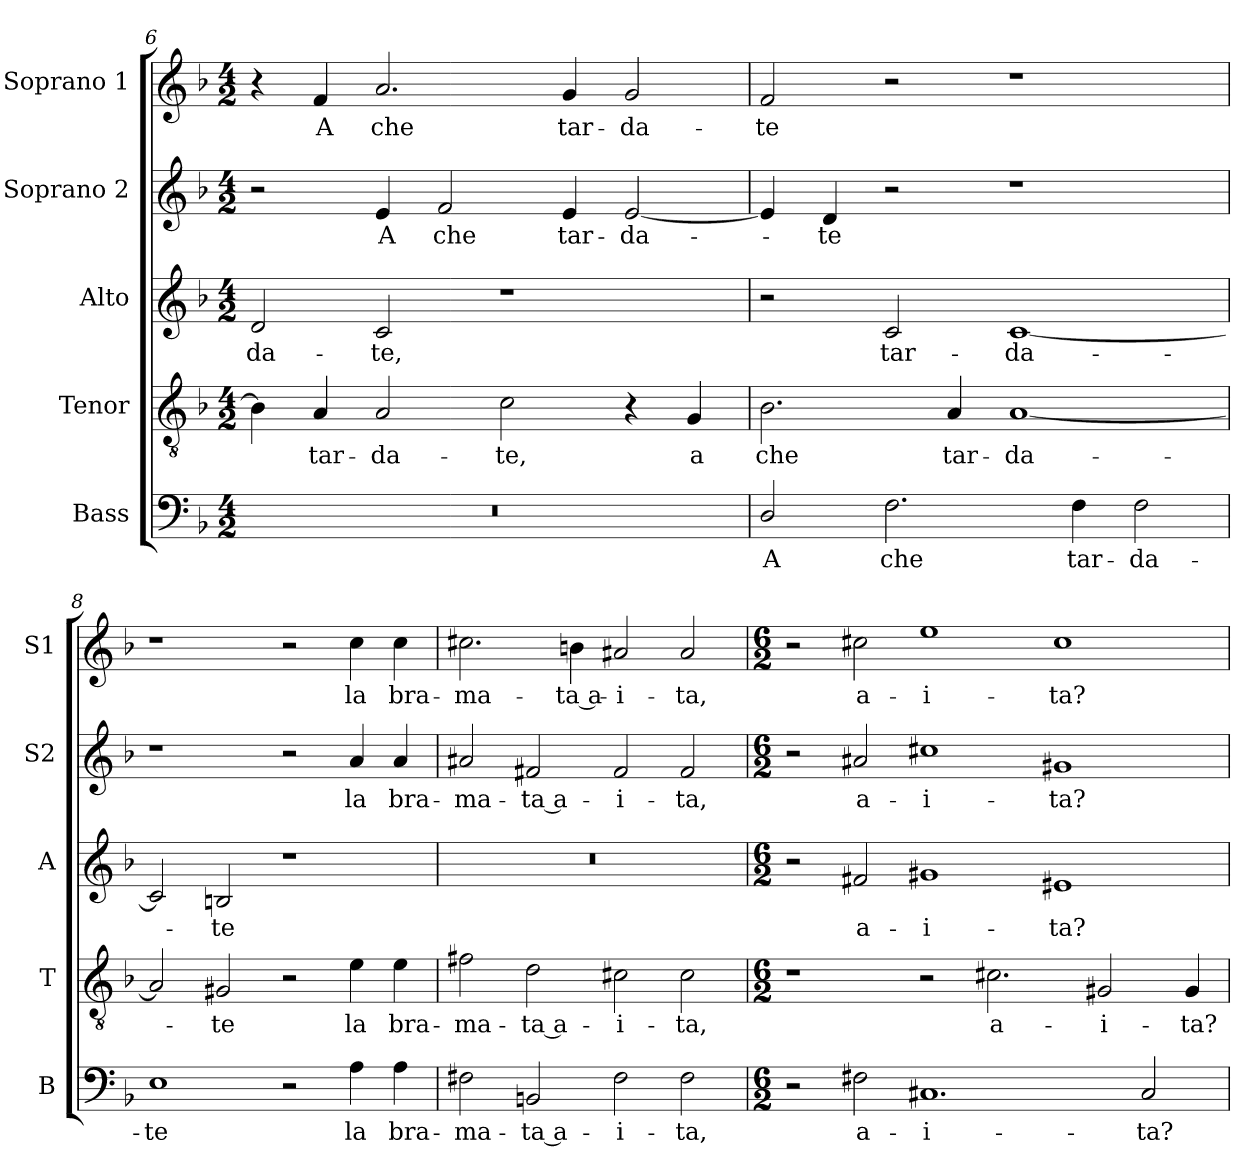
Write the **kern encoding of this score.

**kern	**text	**kern	**text	**kern	**text	**kern	**text	**kern	**text
*part5	*part5	*part4	*part4	*part3	*part3	*part2	*part2	*part1	*part1
*staff5	*staff5	*staff4	*staff4	*staff3	*staff3	*staff2	*staff2	*staff1	*staff1
*I"Bass	*	*I"Tenor	*	*I"Alto	*	*I"Soprano 2	*	*I"Soprano 1	*
*I'B	*	*I'T	*	*I'A	*	*I'S2	*	*I'S1	*
*clefF4	*	*clefGv2	*	*clefG2	*	*clefG2	*	*clefG2	*
*	*	*ITrd7c12	*	*	*	*	*	*	*
*k[b-]	*	*k[b-]	*	*k[b-]	*	*k[b-]	*	*k[b-]	*
*F:	*	*F:	*	*F:	*	*F:	*	*F:	*
*M4/2	*	*M4/2	*	*M4/2	*	*M4/2	*	*M4/2	*
=6	=6	=6	=6	=6	=6	=6	=6	=6	=6
!LO:N:vis=1	!	!	!	!	!	!	!	!	!
!	!	!	!	!	!LO:LY:b:color=#000000	!	!	!	!
0r	.	4BB-i\]	.	2di/	-da-	2r	.	4r	.
!	!	!	!LO:LY:b:color=#000000	!	!	!	!	!	!
!	!	!	!	!	!	!	!	!	!LO:LY:b:color=#000000
.	.	4AAi/	tar-	.	.	.	.	4fi/	A
!	!	!	!LO:LY:b:color=#000000	!	!	!	!	!	!
!	!	!	!	!	!LO:LY:b:color=#000000	!	!	!	!
!	!	!	!	!	!	!	!LO:LY:b:color=#000000	!	!
!	!	!	!	!	!	!	!	!	!LO:LY:b:color=#000000
.	.	2AAi/	-da-	2ci/	-te,	4ei/	A	2.ai/	che
!	!	!	!	!	!	!	!LO:LY:b:color=#000000	!	!
.	.	.	.	.	.	2fi/	che	.	.
!	!	!	!LO:LY:b:color=#000000	!	!	!	!	!	!
.	.	2Ci\	-te,	1r	.	.	.	.	.
!	!	!	!	!	!	!	!LO:LY:b:color=#000000	!	!
!	!	!	!	!	!	!	!	!	!LO:LY:b:color=#000000
.	.	.	.	.	.	4ei/	tar-	4gi/	tar-
!	!	!	!	!	!	!	!LO:LY:b:color=#000000	!	!
!	!	!	!	!	!	!	!	!	!LO:LY:b:color=#000000
.	.	4r	.	.	.	[2ei/	-da-	2gi/	-da-
!	!	!	!LO:LY:b:color=#000000	!	!	!	!	!	!
.	.	4GGi/	a	.	.	.	.	.	.
=7	=7	=7	=7	=7	=7	=7	=7	=7	=7
!	!LO:LY:b:color=#000000	!	!	!	!	!	!	!	!
!	!	!	!LO:LY:b:color=#000000	!	!	!	!	!	!
!	!	!	!	!	!	!	!	!	!LO:LY:b:color=#000000
2Di/	A	2.BB-i\	che	2r	.	4ei/]	.	2fi/	-te
!	!	!	!	!	!	!	!LO:LY:b:color=#000000	!	!
.	.	.	.	.	.	4di/	-te	.	.
!	!LO:LY:b:color=#000000	!	!	!	!	!	!	!	!
!	!	!	!	!	!LO:LY:b:color=#000000	!	!	!	!
2.Fi\	che	.	.	2ci/	tar-	2r	.	2r	.
!	!	!	!LO:LY:b:color=#000000	!	!	!	!	!	!
.	.	4AAi/	tar-	.	.	.	.	.	.
!	!	!	!LO:LY:b:color=#000000	!	!	!	!	!	!
!	!	!	!	!	!LO:LY:b:color=#000000	!	!	!	!
.	.	[1AAi	-da-	[1ci	-da-	1r	.	1r	.
!	!LO:LY:b:color=#000000	!	!	!	!	!	!	!	!
4Fi\	tar-	.	.	.	.	.	.	.	.
!	!LO:LY:b:color=#000000	!	!	!	!	!	!	!	!
2Fi\	-da-	.	.	.	.	.	.	.	.
!!LO:LB:g=z
=8	=8	=8	=8	=8	=8	=8	=8	=8	=8
!	!LO:LY:b:color=#000000	!	!	!	!	!	!	!	!
1Ei	-te	2AAi/]	.	2ci/]	.	1r	.	1r	.
!	!	!	!LO:LY:b:color=#000000	!	!	!	!	!	!
!	!	!	!	!	!LO:LY:b:color=#000000	!	!	!	!
.	.	2GG#Xi/	-te	2Bni/	-te	.	.	.	.
2r	.	2r	.	1r	.	2r	.	2r	.
!	!LO:LY:b:color=#000000	!	!	!	!	!	!	!	!
!	!	!	!LO:LY:b:color=#000000	!	!	!	!	!	!
!	!	!	!	!	!	!	!LO:LY:b:color=#000000	!	!
!	!	!	!	!	!	!	!	!	!LO:LY:b:color=#000000
4Ai\	la	4Ei\	la	.	.	4ai/	la	4cci\	la
!	!LO:LY:b:color=#000000	!	!	!	!	!	!	!	!
!	!	!	!LO:LY:b:color=#000000	!	!	!	!	!	!
!	!	!	!	!	!	!	!LO:LY:b:color=#000000	!	!
!	!	!	!	!	!	!	!	!	!LO:LY:b:color=#000000
4Ai\	bra-	4Ei\	bra-	.	.	4ai/	bra-	4cci\	bra-
=9	=9	=9	=9	=9	=9	=9	=9	=9	=9
!	!LO:LY:b:color=#000000	!	!	!	!	!	!	!	!
!	!	!	!LO:LY:b:color=#000000	!LO:N:vis=1	!	!	!	!	!
!	!	!	!	!	!	!	!LO:LY:b:color=#000000	!	!
!	!	!	!	!	!	!	!	!	!LO:LY:b:color=#000000
2F#Xi\	-ma-	2F#Xi\	-ma-	0r	.	2a#Xi/	-ma-	2.cc#Xi\	-ma-
!	!LO:LY:b:color=#000000	!	!	!	!	!	!	!	!
!	!	!	!LO:LY:b:color=#000000	!	!	!	!	!	!
!	!	!	!	!	!	!	!LO:LY:b:color=#000000	!	!
2BBni/	-ta a-	2Di\	-ta a-	.	.	2f#Xi/	-ta a-	.	.
!	!	!	!	!	!	!	!	!	!LO:LY:b:color=#000000
.	.	.	.	.	.	.	.	4bni\	-ta a-
!	!LO:LY:b:color=#000000	!	!	!	!	!	!	!	!
!	!	!	!LO:LY:b:color=#000000	!	!	!	!	!	!
!	!	!	!	!	!	!	!LO:LY:b:color=#000000	!	!
!	!	!	!	!	!	!	!	!	!LO:LY:b:color=#000000
2F#i\	-i-	2C#Xi\	-i-	.	.	2f#i/	-i-	2a#Xi/	-i-
!	!LO:LY:b:color=#000000	!	!	!	!	!	!	!	!
!	!	!	!LO:LY:b:color=#000000	!	!	!	!	!	!
!	!	!	!	!	!	!	!LO:LY:b:color=#000000	!	!
!	!	!	!	!	!	!	!	!	!LO:LY:b:color=#000000
2F#i\	-ta,	2C#i\	-ta,	.	.	2f#i/	-ta,	2a#i/	-ta,
=10	=10	=10	=10	=10	=10	=10	=10	=10	=10
*M6/2	*	*M6/2	*	*M6/2	*	*M6/2	*	*M6/2	*
2r	.	1r	.	2r	.	2r	.	2r	.
!	!LO:LY:b:color=#000000	!	!	!	!	!	!	!	!
!	!	!	!	!	!LO:LY:b:color=#000000	!	!	!	!
!	!	!	!	!	!	!	!LO:LY:b:color=#000000	!	!
!	!	!	!	!	!	!	!	!	!LO:LY:b:color=#000000
2F#Xi\	a-	.	.	2f#Xi/	a-	2a#Xi/	a-	2cc#Xi\	a-
!	!LO:LY:b:color=#000000	!	!	!	!	!	!	!	!
!	!	!	!	!	!LO:LY:b:color=#000000	!	!	!	!
!	!	!	!	!	!	!	!LO:LY:b:color=#000000	!	!
!	!	!	!	!	!	!	!	!	!LO:LY:b:color=#000000
1.C#Xi	-i-	2r	.	1g#Xi	-i-	1cc#Xi	-i-	1eei	-i-
!	!	!	!LO:LY:b:color=#000000	!	!	!	!	!	!
.	.	2.C#Xi\	a-	.	.	.	.	.	.
!	!	!	!	!	!LO:LY:b:color=#000000	!	!	!	!
!	!	!	!	!	!	!	!LO:LY:b:color=#000000	!	!
!	!	!	!	!	!	!	!	!	!LO:LY:b:color=#000000
.	.	.	.	1e#Xi	-ta?	1g#Xi	-ta?	1cc#i	-ta?
!	!	!	!LO:LY:b:color=#000000	!	!	!	!	!	!
.	.	2GG#Xi/	-i-	.	.	.	.	.	.
!	!LO:LY:b:color=#000000	!	!	!	!	!	!	!	!
2C#i/	-ta?	.	.	.	.	.	.	.	.
!	!	!	!LO:LY:b:color=#000000	!	!	!	!	!	!
.	.	4GG#i/	-ta?	.	.	.	.	.	.
=	=	=	=	=	=	=	=	=	=
*-	*-	*-	*-	*-	*-	*-	*-	*-	*-
